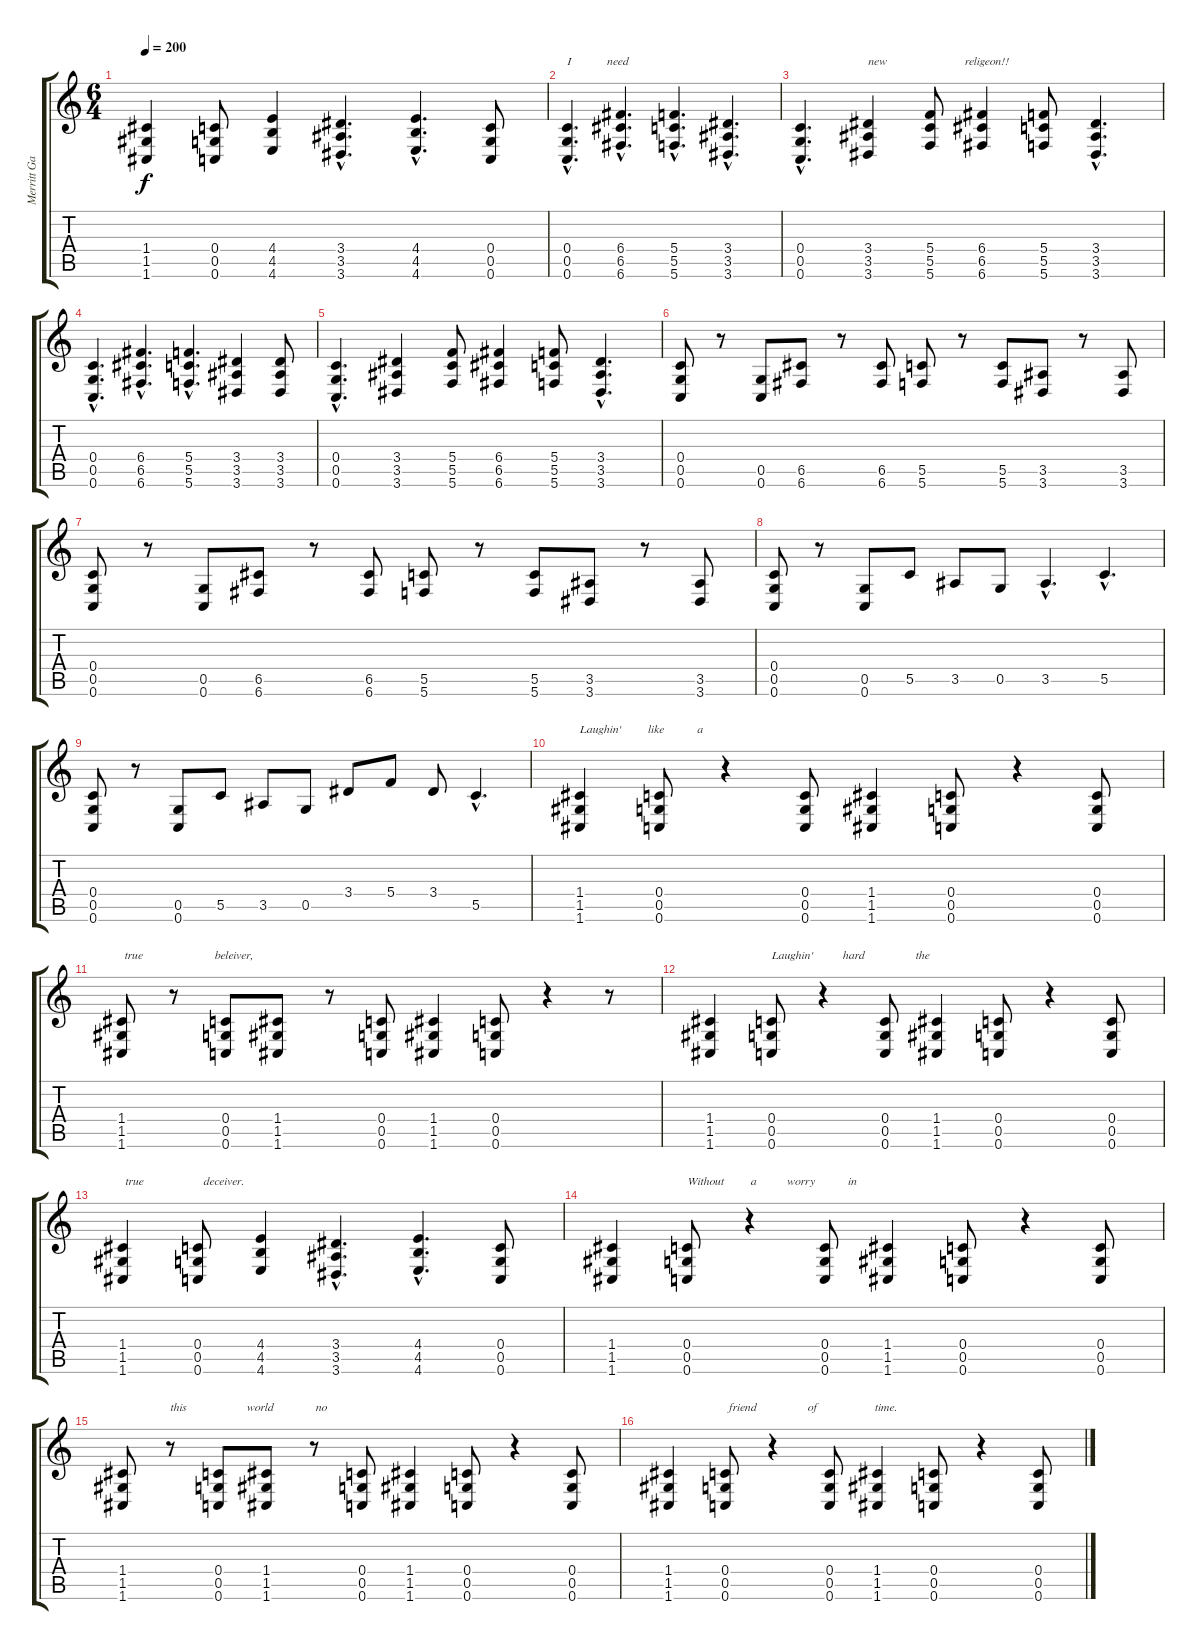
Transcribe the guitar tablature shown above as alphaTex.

\track ("Merritt Gant - guitar" "Merritt Ga") {instrument distortionguitar}
\staff {score tabs}
\tuning (D4 A3 F3 C3 G2 C2) {hide}
\ts (6 4)
\tempo 200
\clef g2
\ks c
(1.4 1.5 1.6).4{dy f} (0.4 0.5 0.6).8 (4.4 4.5 4.6).4 (3.4{hac} 3.5{hac} 3.6{hac}).4{d} (4.4{hac} 4.5{hac} 4.6{hac}).4{d} (0.4 0.5 0.6).8 |
(0.4{hac} 0.5{hac} 0.6{hac}).4{d txt "I            need             "} (6.4{hac} 6.5{hac} 6.6{hac}).4{d} (5.4{hac} 5.5{hac} 5.6{hac}).4{d} (3.4{hac} 3.5{hac} 3.6{hac}).4{d} |
(0.4{hac} 0.5{hac} 0.6{hac}).4{d} (3.4 3.5 3.6).4{txt "new                          religeon!!"} (5.4 5.5 5.6).8 (6.4 6.5 6.6).4 (5.4 5.5 5.6).8 (3.4{hac} 3.5{hac} 3.6{hac}).4{d} |
(0.4{hac} 0.5{hac} 0.6{hac}).4{d} (6.4{hac} 6.5{hac} 6.6{hac}).4{d} (5.4{hac} 5.5{hac} 5.6{hac}).4{d} (3.4 3.5 3.6).4 (3.4 3.5 3.6).8 |
(0.4{hac} 0.5{hac} 0.6{hac}).4{d} (3.4 3.5 3.6).4 (5.4 5.5 5.6).8 (6.4 6.5 6.6).4 (5.4 5.5 5.6).8 (3.4{hac} 3.5{hac} 3.6{hac}).4{d} |
(0.4 0.5 0.6).8 r.8 (0.5 0.6).8 (6.5 6.6).8 r.8 (6.5 6.6).8 (5.5 5.6).8 r.8 (5.5 5.6).8 (3.5 3.6).8 r.8 (3.5 3.6).8 |
(0.4 0.5 0.6).8 r.8 (0.5 0.6).8 (6.5 6.6).8 r.8 (6.5 6.6).8 (5.5 5.6).8 r.8 (5.5 5.6).8 (3.5 3.6).8 r.8 (3.5 3.6).8 |
(0.4 0.5 0.6).8 r.8 (0.5 0.6).8 5.5.8 3.5.8 0.5.8 3.5{hac}.4{d} 5.5{hac}.4{d} |
(0.4 0.5 0.6).8 r.8 (0.5 0.6).8 5.5.8 3.5.8 0.5.8 3.4.8 5.4.8 3.4.8 5.5{hac}.4{d} |
(1.4 1.5 1.6).4{txt "Laughin'         like           a   "} (0.4 0.5 0.6).8 r.4 (0.4 0.5 0.6).8 (1.4 1.5 1.6).4 (0.4 0.5 0.6).8 r.4 (0.4 0.5 0.6).8 |
(1.4 1.5 1.6).8{txt " true                        beleiver,"} r.8 (0.4 0.5 0.6).8 (1.4 1.5 1.6).8 r.8 (0.4 0.5 0.6).8 (1.4 1.5 1.6).4 (0.4 0.5 0.6).8 r.4 r.8 |
(1.4 1.5 1.6).4 (0.4 0.5 0.6).8{txt "Laughin'          hard                 the "} r.4 (0.4 0.5 0.6).8 (1.4 1.5 1.6).4 (0.4 0.5 0.6).8 r.4 (0.4 0.5 0.6).8 |
(1.4 1.5 1.6).4{txt " true                    deceiver."} (0.4 0.5 0.6).8 (4.4 4.5 4.6).4 (3.4{hac} 3.5{hac} 3.6{hac}).4{d} (4.4{hac} 4.5{hac} 4.6{hac}).4{d} (0.4 0.5 0.6).8 |
(1.4 1.5 1.6).4 (0.4 0.5 0.6).8{txt "Without         a          worry           in "} r.4 (0.4 0.5 0.6).8 (1.4 1.5 1.6).4 (0.4 0.5 0.6).8 r.4 (0.4 0.5 0.6).8 |
(1.4 1.5 1.6).8 r.8{txt "this                    world              no     "} (0.4 0.5 0.6).8 (1.4 1.5 1.6).8 r.8 (0.4 0.5 0.6).8 (1.4 1.5 1.6).4 (0.4 0.5 0.6).8 r.4 (0.4 0.5 0.6).8 |
(1.4 1.5 1.6).4 (0.4 0.5 0.6).8{txt " friend                 of                   time."} r.4 (0.4 0.5 0.6).8 (1.4 1.5 1.6).4 (0.4 0.5 0.6).8 r.4 (0.4 0.5 0.6).8
